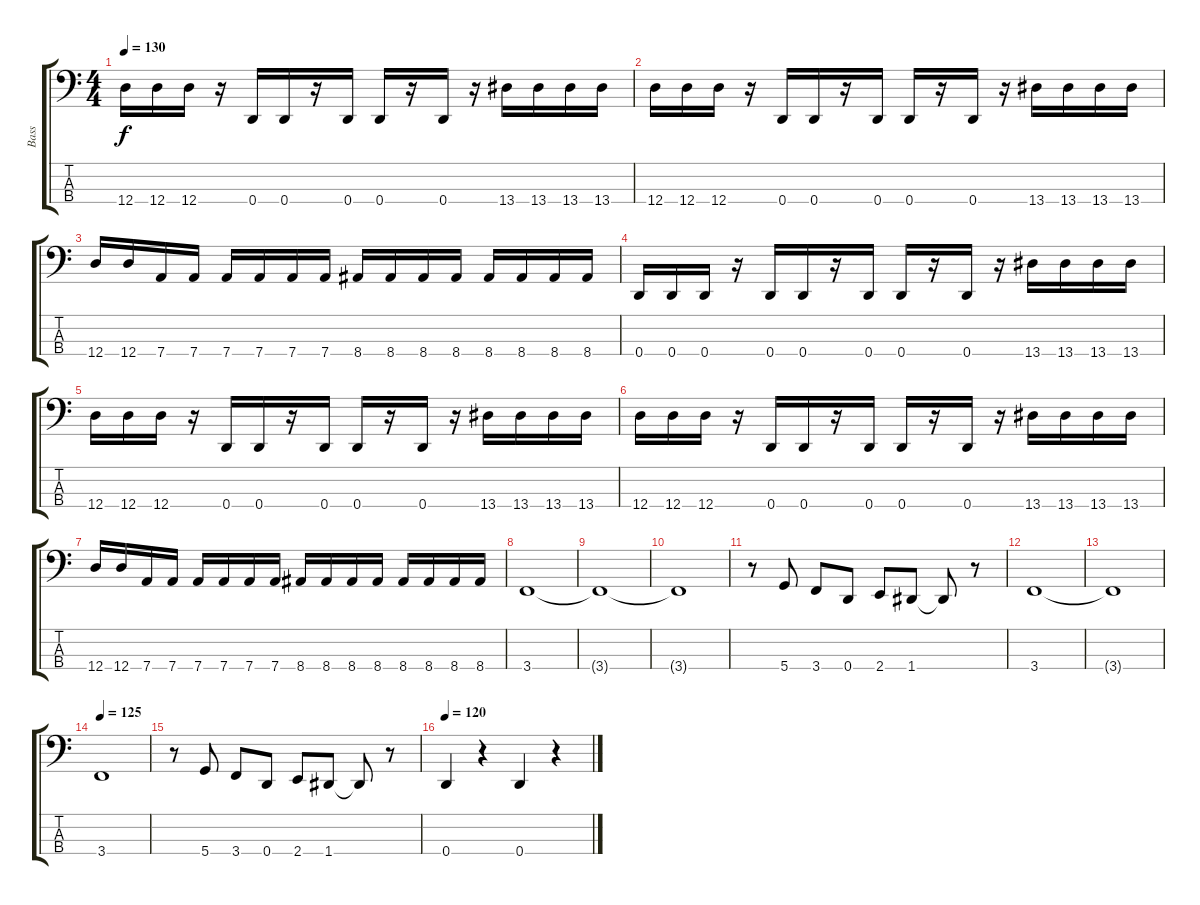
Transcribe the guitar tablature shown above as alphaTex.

\track ("Bass" "Bass") {instrument electricbasspick}
\staff {score tabs}
\tuning (G2 D2 A1 D1) {hide}
\ts (4 4)
\tempo 130
\clef f4
\ks c
12.4.16{dy f} 12.4.16 12.4.16 r.16 0.4.16 0.4.16 r.16 0.4.16 0.4.16 r.16 0.4.16 r.16 13.4.16 13.4.16 13.4.16 13.4.16 |
12.4.16 12.4.16 12.4.16 r.16 0.4.16 0.4.16 r.16 0.4.16 0.4.16 r.16 0.4.16 r.16 13.4.16 13.4.16 13.4.16 13.4.16 |
12.4.16 12.4.16 7.4.16 7.4.16 7.4.16 7.4.16 7.4.16 7.4.16 8.4.16 8.4.16 8.4.16 8.4.16 8.4.16 8.4.16 8.4.16 8.4.16 |
0.4.16 0.4.16 0.4.16 r.16 0.4.16 0.4.16 r.16 0.4.16 0.4.16 r.16 0.4.16 r.16 13.4.16 13.4.16 13.4.16 13.4.16 |
12.4.16 12.4.16 12.4.16 r.16 0.4.16 0.4.16 r.16 0.4.16 0.4.16 r.16 0.4.16 r.16 13.4.16 13.4.16 13.4.16 13.4.16 |
12.4.16 12.4.16 12.4.16 r.16 0.4.16 0.4.16 r.16 0.4.16 0.4.16 r.16 0.4.16 r.16 13.4.16 13.4.16 13.4.16 13.4.16 |
12.4.16 12.4.16 7.4.16 7.4.16 7.4.16 7.4.16 7.4.16 7.4.16 8.4.16 8.4.16 8.4.16 8.4.16 8.4.16 8.4.16 8.4.16 8.4.16 |
3.4.1 |
3.4{t}.1 |
3.4{t}.1 |
r.8 5.4.8 3.4.8 0.4.8 2.4.8 1.4.8 1.4{t}.8 r.8 |
3.4.1 |
3.4{t}.1 |
\tempo 125
3.4.1 |
r.8 5.4.8 3.4.8 0.4.8 2.4.8 1.4.8 1.4{t}.8 r.8 |
\tempo 120
0.4.4 r.4 0.4.4 r.4
